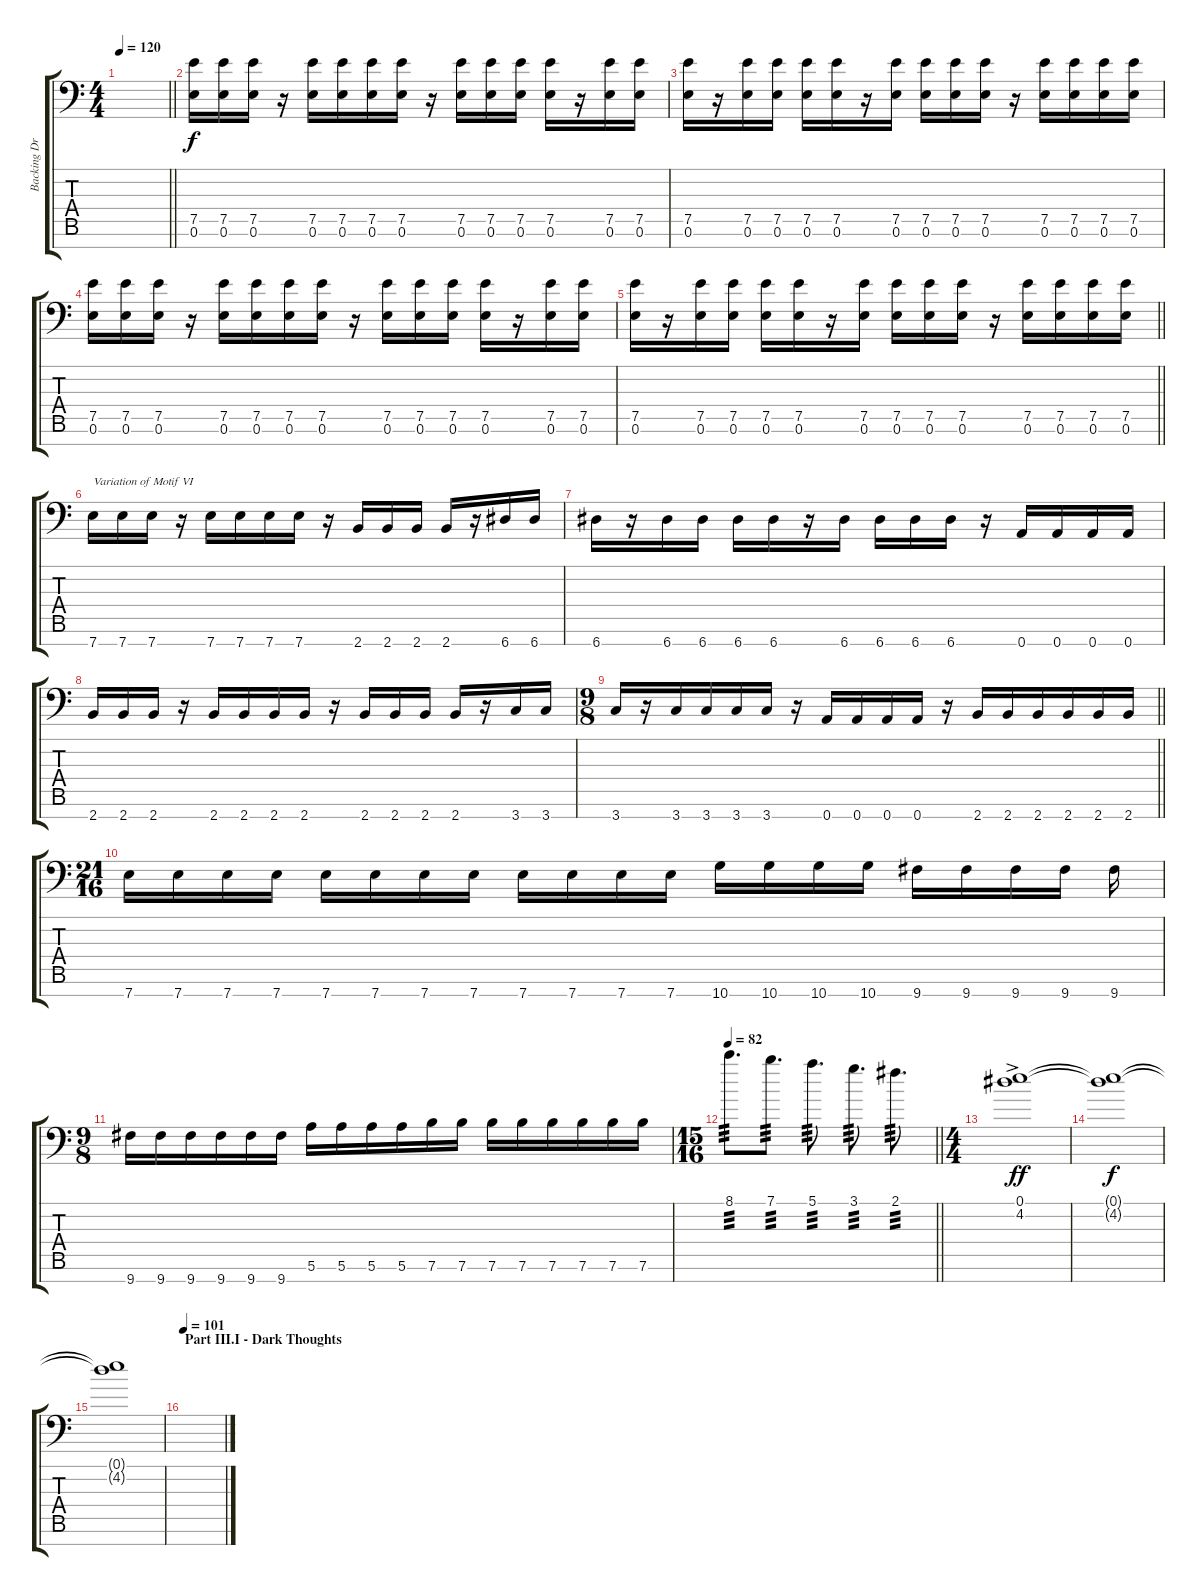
\track ("Backing Dropped A" "Backing Dr") {instrument distortionguitar}
\staff {score tabs}
\tuning (E4 B3 G3 D3 A2 E2 A1) {hide}
\ts (4 4)
\tempo 120
\clef f4
\barLineRight lightlight
\ks c
|
(7.5 0.6).16{instrument distortionguitar} (7.5 0.6).16 (7.5 0.6).16 r.16 (7.5 0.6).16 (7.5 0.6).16 (7.5 0.6).16 (7.5 0.6).16 r.16 (7.5 0.6).16 (7.5 0.6).16 (7.5 0.6).16 (7.5 0.6).16 r.16 (7.5 0.6).16 (7.5 0.6).16 |
(7.5 0.6).16 r.16 (7.5 0.6).16 (7.5 0.6).16 (7.5 0.6).16 (7.5 0.6).16 r.16 (7.5 0.6).16 (7.5 0.6).16 (7.5 0.6).16 (7.5 0.6).16 r.16 (7.5 0.6).16 (7.5 0.6).16 (7.5 0.6).16 (7.5 0.6).16 |
(7.5 0.6).16 (7.5 0.6).16 (7.5 0.6).16 r.16 (7.5 0.6).16 (7.5 0.6).16 (7.5 0.6).16 (7.5 0.6).16 r.16 (7.5 0.6).16 (7.5 0.6).16 (7.5 0.6).16 (7.5 0.6).16 r.16 (7.5 0.6).16 (7.5 0.6).16 |
\barLineRight lightlight
(7.5 0.6).16 r.16 (7.5 0.6).16 (7.5 0.6).16 (7.5 0.6).16 (7.5 0.6).16 r.16 (7.5 0.6).16 (7.5 0.6).16 (7.5 0.6).16 (7.5 0.6).16 r.16 (7.5 0.6).16 (7.5 0.6).16 (7.5 0.6).16 (7.5 0.6).16 |
\section ("" "")
7.7.16{txt "Variation of Motif VI"} 7.7.16 7.7.16 r.16 7.7.16 7.7.16 7.7.16 7.7.16 r.16 2.7.16 2.7.16 2.7.16 2.7.16 r.16 6.7.16 6.7.16 |
6.7.16 r.16 6.7.16 6.7.16 6.7.16 6.7.16 r.16 6.7.16 6.7.16 6.7.16 6.7.16 r.16 0.7.16 0.7.16 0.7.16 0.7.16 |
2.7.16 2.7.16 2.7.16 r.16 2.7.16 2.7.16 2.7.16 2.7.16 r.16 2.7.16 2.7.16 2.7.16 2.7.16 r.16 3.7.16 3.7.16 |
\ts (9 8)
\barLineRight lightlight
3.7.16 r.16 3.7.16 3.7.16 3.7.16 3.7.16 r.16 0.7.16 0.7.16 0.7.16 0.7.16 r.16 2.7.16 2.7.16 2.7.16 2.7.16 2.7.16 2.7.16 |
\ts (21 16)
7.7.16 7.7.16 7.7.16 7.7.16 7.7.16 7.7.16 7.7.16 7.7.16 7.7.16 7.7.16 7.7.16 7.7.16 10.7.16 10.7.16 10.7.16 10.7.16 9.7.16 9.7.16 9.7.16 9.7.16 9.7.16 |
\ts (9 8)
9.7.16 9.7.16 9.7.16 9.7.16 9.7.16 9.7.16 5.6.16 5.6.16 5.6.16 5.6.16 7.6.16 7.6.16 7.6.16 7.6.16 7.6.16 7.6.16 7.6.16 7.6.16 |
\ts (15 16)
\tempo 82
\barLineRight lightlight
8.1.8{d tp 3} 7.1.8{d tp 3} 5.1.8{d tp 3} 3.1.8{d tp 3} 2.1.8{d tp 3} |
\ts (4 4)
(0.1{ac} 4.2).1{dy ff} |
(0.1{t} 4.2{t}).1{dy f} |
(0.1{t} 4.2{t}).1 |
\section ("" "Part III.I - Dark Thoughts")
\tempo 101
